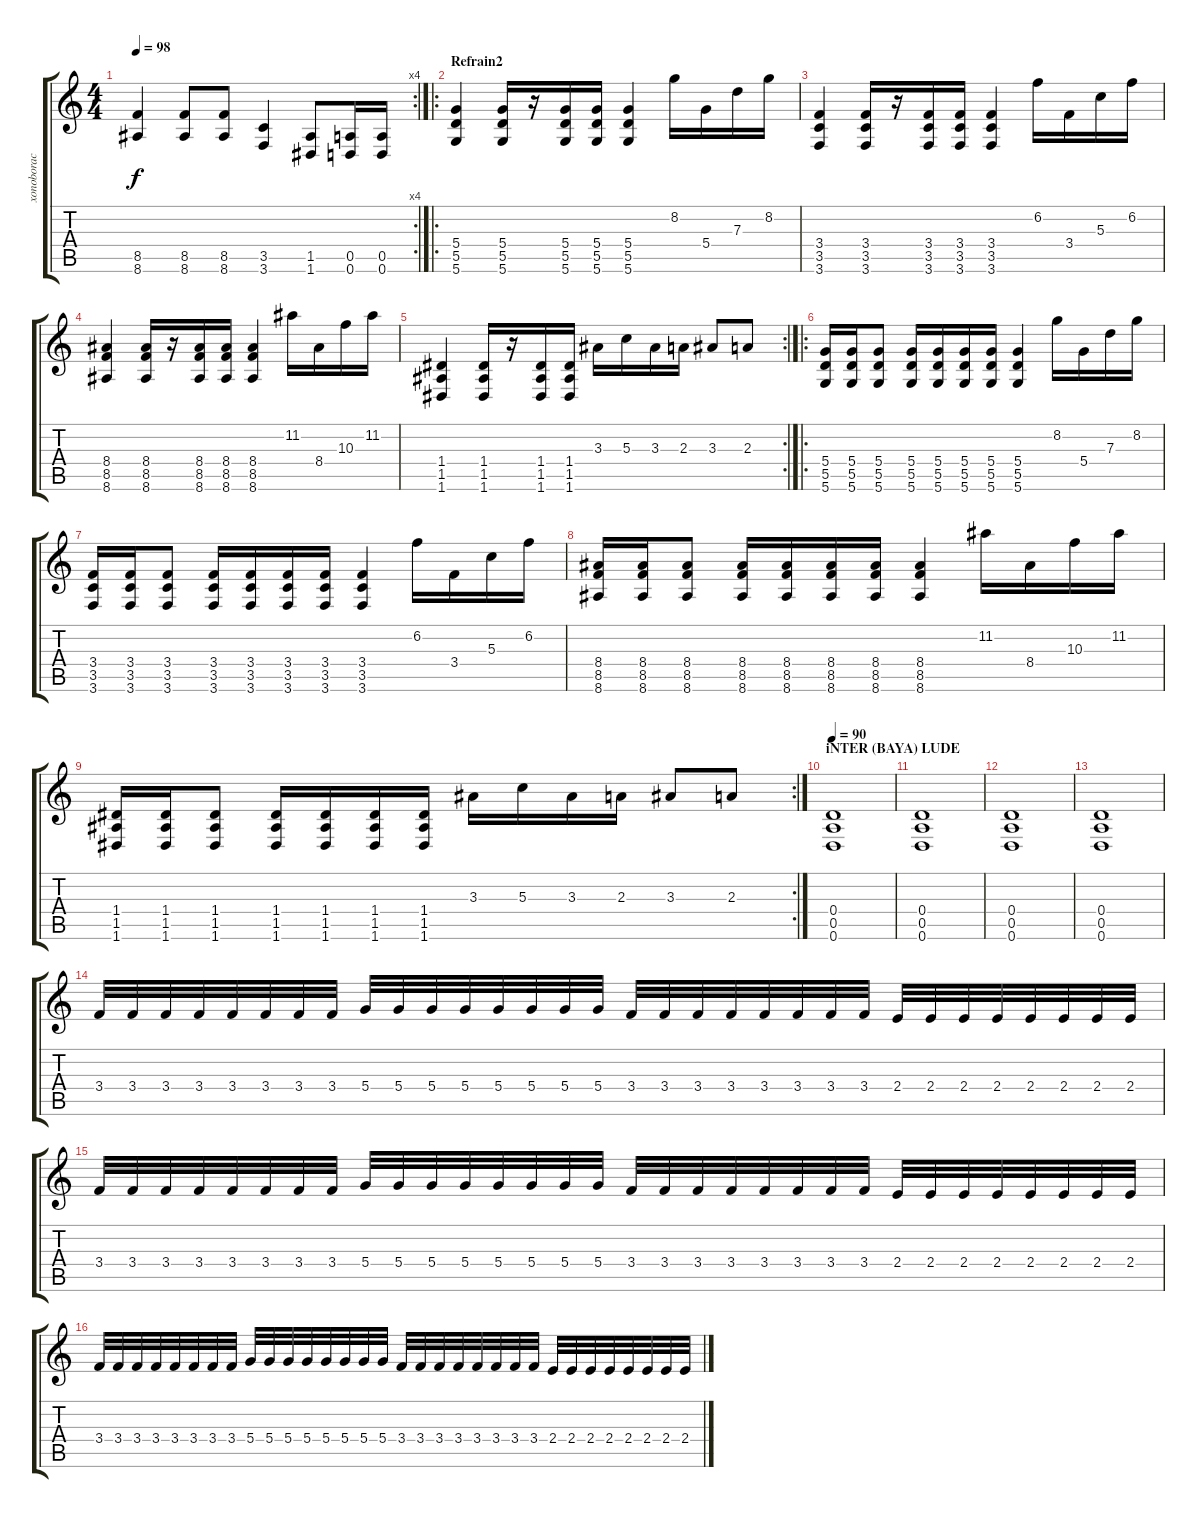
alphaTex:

\track ("xonoborac mollig" "xonoborac ") {instrument distortionguitar}
\staff {score tabs}
\tuning (E4 B3 G3 D3 A2 D2) {hide}
\rc 4
\ts (4 4)
\tempo 98
\clef g2
\ks c
(8.5 8.6).4{dy f} (8.5 8.6).8 (8.5 8.6).8 (3.5 3.6).4 (1.5 1.6).8 (0.5 0.6).16 (0.5 0.6).16 |
\ro
\section ("" "Refrain2")
(5.4 5.5 5.6).4 (5.4 5.5 5.6).16 r.16 (5.4 5.5 5.6).16 (5.4 5.5 5.6).16 (5.4 5.5 5.6).4 8.2.16 5.4.16 7.3.16 8.2.16 |
(3.4 3.5 3.6).4 (3.4 3.5 3.6).16 r.16 (3.4 3.5 3.6).16 (3.4 3.5 3.6).16 (3.4 3.5 3.6).4 6.2.16 3.4.16 5.3.16 6.2.16 |
(8.4 8.5 8.6).4 (8.4 8.5 8.6).16 r.16 (8.4 8.5 8.6).16 (8.4 8.5 8.6).16 (8.4 8.5 8.6).4 11.2.16 8.4.16 10.3.16 11.2.16 |
\rc 2
(1.4 1.5 1.6).4 (1.4 1.5 1.6).16 r.16 (1.4 1.5 1.6).16 (1.4 1.5 1.6).16 3.3.16 5.3.16 3.3.16 2.3.16 3.3.8 2.3.8 |
\ro
(5.4 5.5 5.6).16 (5.4 5.5 5.6).16 (5.4 5.5 5.6).8 (5.4 5.5 5.6).16 (5.4 5.5 5.6).16 (5.4 5.5 5.6).16 (5.4 5.5 5.6).16 (5.4 5.5 5.6).4 8.2.16 5.4.16 7.3.16 8.2.16 |
(3.4 3.5 3.6).16 (3.4 3.5 3.6).16 (3.4 3.5 3.6).8 (3.4 3.5 3.6).16 (3.4 3.5 3.6).16 (3.4 3.5 3.6).16 (3.4 3.5 3.6).16 (3.4 3.5 3.6).4 6.2.16 3.4.16 5.3.16 6.2.16 |
(8.4 8.5 8.6).16 (8.4 8.5 8.6).16 (8.4 8.5 8.6).8 (8.4 8.5 8.6).16 (8.4 8.5 8.6).16 (8.4 8.5 8.6).16 (8.4 8.5 8.6).16 (8.4 8.5 8.6).4 11.2.16 8.4.16 10.3.16 11.2.16 |
\rc 2
(1.4 1.5 1.6).16 (1.4 1.5 1.6).16 (1.4 1.5 1.6).8 (1.4 1.5 1.6).16 (1.4 1.5 1.6).16 (1.4 1.5 1.6).16 (1.4 1.5 1.6).16 3.3.16 5.3.16 3.3.16 2.3.16 3.3.8 2.3.8 |
\section ("" "iNTER (BAYA) LUDE ")
\tempo 90
(0.4 0.5 0.6).1 |
(0.4 0.5 0.6).1 |
(0.4 0.5 0.6).1 |
(0.4 0.5 0.6).1 |
3.4.32 3.4.32 3.4.32 3.4.32 3.4.32 3.4.32 3.4.32 3.4.32 5.4.32 5.4.32 5.4.32 5.4.32 5.4.32 5.4.32 5.4.32 5.4.32 3.4.32 3.4.32 3.4.32 3.4.32 3.4.32 3.4.32 3.4.32 3.4.32 2.4.32 2.4.32 2.4.32 2.4.32 2.4.32 2.4.32 2.4.32 2.4.32 |
3.4.32 3.4.32 3.4.32 3.4.32 3.4.32 3.4.32 3.4.32 3.4.32 5.4.32 5.4.32 5.4.32 5.4.32 5.4.32 5.4.32 5.4.32 5.4.32 3.4.32 3.4.32 3.4.32 3.4.32 3.4.32 3.4.32 3.4.32 3.4.32 2.4.32 2.4.32 2.4.32 2.4.32 2.4.32 2.4.32 2.4.32 2.4.32 |
3.4.32 3.4.32 3.4.32 3.4.32 3.4.32 3.4.32 3.4.32 3.4.32 5.4.32 5.4.32 5.4.32 5.4.32 5.4.32 5.4.32 5.4.32 5.4.32 3.4.32 3.4.32 3.4.32 3.4.32 3.4.32 3.4.32 3.4.32 3.4.32 2.4.32 2.4.32 2.4.32 2.4.32 2.4.32 2.4.32 2.4.32 2.4.32
